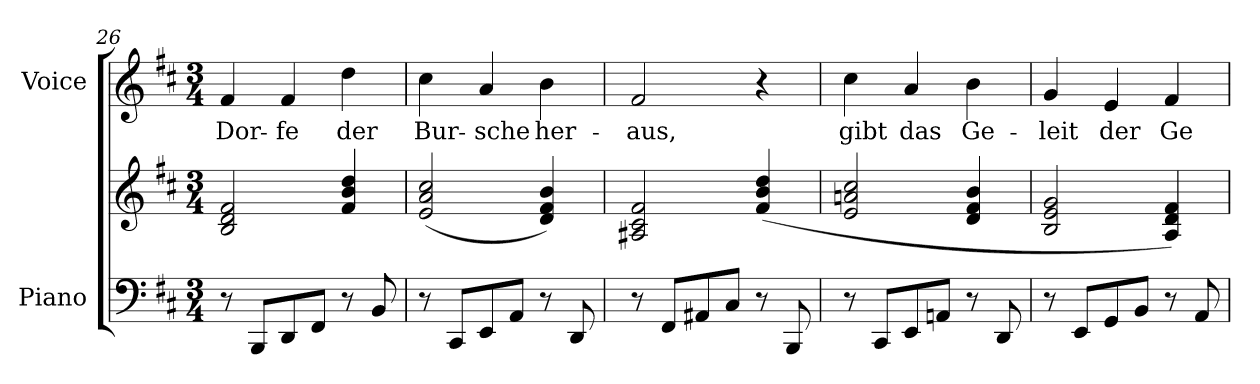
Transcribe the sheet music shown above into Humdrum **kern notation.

**kern	**kern	**kern	**text
*part2	*part2	*part1	*part1
*staff3	*staff2	*staff1	*staff1
*I"Piano	*	*I"Voice	*
*I'Pno	*	*	*
*clefF4	*clefG2	*clefG2	*
*k[f#c#]	*k[f#c#]	*k[f#c#]	*
*M3/4	*M3/4	*M3/4	*
=26	=26	=26	=26
!	!	!	!LO:LY:b
8r	2B/ 2d/ 2f#/	4f#/	Dor-
8BBB/L	.	.	.
!	!	!	!LO:LY:b
8DD/	.	4f#/	-fe
8FF#/J	.	.	.
!	!	!	!LO:LY:b
8r	4f#/ 4b/ 4dd/	4dd\	der
8BB/	.	.	.
=27	=27	=27	=27
!	!	!	!LO:LY:b
8r	(>2e/ 2a/ 2cc#/	4cc#\	Bur-
8CC#/L	.	.	.
!	!	!	!LO:LY:b
8EE/	.	4a/	-sche
8AA/J	.	.	.
!	!	!	!LO:LY:b
8r	4d/ 4f#/ 4b/)	4b\	her-
8DD/	.	.	.
=28	=28	=28	=28
!	!	!	!LO:LY:b
8r	2A#X/ 2c#/ 2f#/	2f#/	-aus,
8FF#/L	.	.	.
8AA#X/	.	.	.
8C#/J	.	.	.
8r	(>4f#/ 4b/ 4dd/	4r	.
8BBB/	.	.	.
!!LO:LB:g=z
=29	=29	=29	=29
!	!	!	!LO:LY:b
8r	2e/ 2an/ 2cc#/	4cc#\	gibt
8CC#/L	.	.	.
!	!	!	!LO:LY:b
8EE/	.	4a/	das
8AAn/J	.	.	.
!	!	!	!LO:LY:b
8r	4d/ 4f#/ 4b/	4b\	Ge-
8DD/	.	.	.
=30	=30	=30	=30
!	!	!	!LO:LY:b
8r	2B/ 2e/ 2g/	4g/	-leit
8EE/L	.	.	.
!	!	!	!LO:LY:b
8GG/	.	4e/	der
8BB/J	.	.	.
!	!	!	!LO:LY:b
8r	4A/ 4d/ 4f#/)	4f#/	Ge-
8AA/	.	.	.
=	=	=	=
*-	*-	*-	*-
